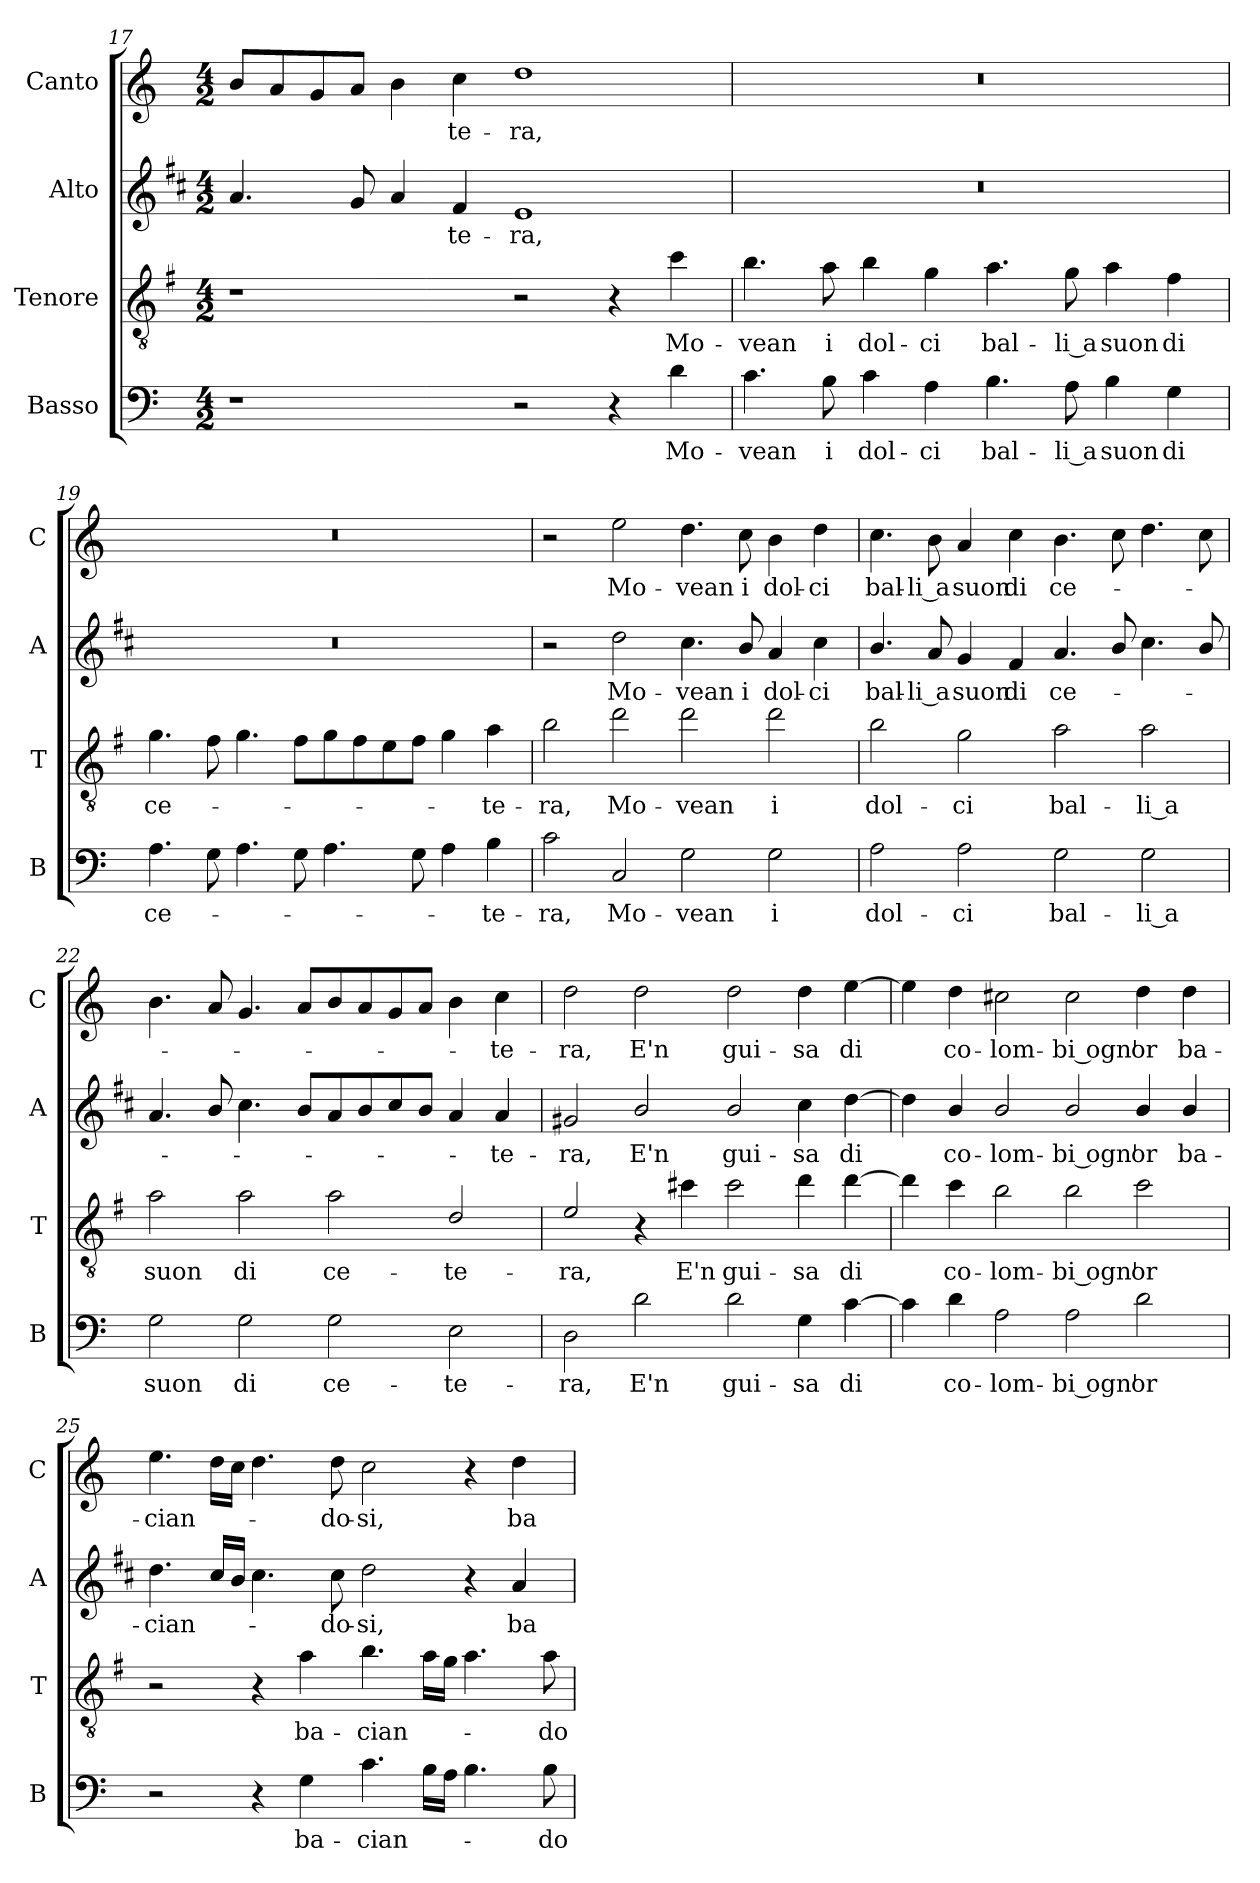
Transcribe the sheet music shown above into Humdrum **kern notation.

**kern	**text	**kern	**text	**kern	**text	**kern	**text
*part4	*part4	*part3	*part3	*part2	*part2	*part1	*part1
*staff4	*staff4	*staff3	*staff3	*staff2	*staff2	*staff1	*staff1
*I"Basso	*	*I"Tenore	*	*I"Alto	*	*I"Canto	*
*I'B	*	*I'T	*	*I'A	*	*I'C	*
!!LO:LB:g=z
*clefF4	*	*clefGv2	*	*clefG2	*	*clefG2	*
*	*	*ITrd4c7	*	*ITrd1c2	*	*	*
*k[]	*	*k[]	*	*k[]	*	*k[]	*
*C:	*	*C:	*	*C:	*	*C:	*
*M4/2	*	*M4/2	*	*M4/2	*	*M4/2	*
=17	=17	=17	=17	=17	=17	=17	=17
1r	.	1r	.	4.g/	.	8b/L	.
.	.	.	.	.	.	8a/	.
.	.	.	.	.	.	8g/	.
.	.	.	.	8f/	.	8a/J	.
.	.	.	.	4g/	.	4b\	.
!	!	!	!	!	!LO:LY:b	!	!LO:LY:b
.	.	.	.	4e/	-te-	4cc\	-te-
!	!	!	!	!	!LO:LY:b	!	!LO:LY:b
2r	.	2r	.	1d	-ra,	1dd	-ra,
4r	.	4r	.	.	.	.	.
!	!LO:LY:b	!	!LO:LY:b	!	!	!	!
4d\	Mo-	4f\	Mo-	.	.	.	.
=18	=18	=18	=18	=18	=18	=18	=18
!	!LO:LY:b	!	!LO:LY:b	!	!	!	!
4.c\	-vean	4.e\	-vean	0r	.	0r	.
!	!LO:LY:b	!	!LO:LY:b	!	!	!	!
8B\	i	8d\	i	.	.	.	.
!	!LO:LY:b	!	!LO:LY:b	!	!	!	!
4c\	dol-	4e\	dol-	.	.	.	.
!	!LO:LY:b	!	!LO:LY:b	!	!	!	!
4A\	-ci	4c\	-ci	.	.	.	.
!	!LO:LY:b	!	!LO:LY:b	!	!	!	!
4.B\	bal-	4.d\	bal-	.	.	.	.
!	!LO:LY:b	!	!LO:LY:b	!	!	!	!
8A\	-li a	8c\	-li a	.	.	.	.
!	!LO:LY:b	!	!LO:LY:b	!	!	!	!
4B\	suon	4d\	suon	.	.	.	.
!	!LO:LY:b	!	!LO:LY:b	!	!	!	!
4G\	di	4B\	di	.	.	.	.
=19	=19	=19	=19	=19	=19	=19	=19
!	!LO:LY:b	!	!LO:LY:b	!	!	!	!
4.A\	ce-	4.c\	ce-	0r	.	0r	.
8G\	.	8B\	.	.	.	.	.
4.A\	.	4.c\	.	.	.	.	.
8G\	.	8B\L	.	.	.	.	.
4.A\	.	8c\	.	.	.	.	.
.	.	8B\	.	.	.	.	.
.	.	8A\	.	.	.	.	.
8G\	.	8B\J	.	.	.	.	.
4A\	.	4c\	.	.	.	.	.
!	!LO:LY:b	!	!LO:LY:b	!	!	!	!
4B\	-te-	4d\	-te-	.	.	.	.
=20	=20	=20	=20	=20	=20	=20	=20
!	!LO:LY:b	!	!LO:LY:b	!	!	!	!
2c\	-ra,	2e\	-ra,	2r	.	2r	.
!	!LO:LY:b	!	!LO:LY:b	!	!LO:LY:b	!	!LO:LY:b
2C/	Mo-	2g\	Mo-	2cc\	Mo-	2ee\	Mo-
!	!LO:LY:b	!	!LO:LY:b	!	!LO:LY:b	!	!LO:LY:b
2G\	-vean	2g\	-vean	4.b\	-vean	4.dd\	-vean
!	!	!	!	!	!LO:LY:b	!	!LO:LY:b
.	.	.	.	8a/	i	8cc\	i
!	!LO:LY:b	!	!LO:LY:b	!	!LO:LY:b	!	!LO:LY:b
2G\	i	2g\	i	4g/	dol-	4b\	dol-
!	!	!	!	!	!LO:LY:b	!	!LO:LY:b
.	.	.	.	4b\	-ci	4dd\	-ci
!!LO:LB:g=z
=21	=21	=21	=21	=21	=21	=21	=21
!	!LO:LY:b	!	!LO:LY:b	!	!LO:LY:b	!	!LO:LY:b
2A\	dol-	2e\	dol-	4.a/	bal-	4.cc\	bal-
!	!	!	!	!	!LO:LY:b	!	!LO:LY:b
.	.	.	.	8g/	-li a	8b\	-li a
!	!LO:LY:b	!	!LO:LY:b	!	!LO:LY:b	!	!LO:LY:b
2A\	-ci	2c\	-ci	4f/	suon	4a/	suon
!	!	!	!	!	!LO:LY:b	!	!LO:LY:b
.	.	.	.	4e/	di	4cc\	di
!	!LO:LY:b	!	!LO:LY:b	!	!LO:LY:b	!	!LO:LY:b
2G\	bal-	2d\	bal-	4.g/	ce-	4.b\	ce-
.	.	.	.	8a/	.	8cc\	.
!	!LO:LY:b	!	!LO:LY:b	!	!	!	!
2G\	-li a	2d\	-li a	4.b\	.	4.dd\	.
.	.	.	.	8a/	.	8cc\	.
=22	=22	=22	=22	=22	=22	=22	=22
!	!LO:LY:b	!	!LO:LY:b	!	!	!	!
2G\	suon	2d\	suon	4.g/	.	4.b\	.
.	.	.	.	8a/	.	8a/	.
!	!LO:LY:b	!	!LO:LY:b	!	!	!	!
2G\	di	2d\	di	4.b\	.	4.g/	.
.	.	.	.	8a/L	.	8a/L	.
!	!LO:LY:b	!	!LO:LY:b	!	!	!	!
2G\	ce-	2d\	ce-	8g/	.	8b/	.
.	.	.	.	8a/	.	8a/	.
.	.	.	.	8b/	.	8g/	.
.	.	.	.	8a/J	.	8a/J	.
!	!LO:LY:b	!	!LO:LY:b	!	!	!	!
2E\	-te-	2G/	-te-	4g/	.	4b\	.
!	!	!	!	!	!LO:LY:b	!	!LO:LY:b
.	.	.	.	4g/	-te-	4cc\	-te-
=23	=23	=23	=23	=23	=23	=23	=23
!	!LO:LY:b	!	!LO:LY:b	!	!LO:LY:b	!	!LO:LY:b
2D\	-ra,	2A/	-ra,	2f#X/	-ra,	2dd\	-ra,
!	!LO:LY:b	!	!	!	!LO:LY:b	!	!LO:LY:b
2d\	E'n	4r	.	2a/	E'n	2dd\	E'n
!	!	!	!LO:LY:b	!	!	!	!
.	.	4f#X\	E'n	.	.	.	.
!	!LO:LY:b	!	!LO:LY:b	!	!LO:LY:b	!	!LO:LY:b
2d\	gui-	2f#\	gui-	2a/	gui-	2dd\	gui-
!	!LO:LY:b	!	!LO:LY:b	!	!LO:LY:b	!	!LO:LY:b
4G\	-sa	4g\	-sa	4b\	-sa	4dd\	-sa
!	!LO:LY:b	!	!LO:LY:b	!	!LO:LY:b	!	!LO:LY:b
[4c\	di	[4g\	di	[4cc\	di	[4ee\	di
=24	=24	=24	=24	=24	=24	=24	=24
4c\]	.	4g\]	.	4cc\]	.	4ee\]	.
!	!LO:LY:b	!	!LO:LY:b	!	!LO:LY:b	!	!LO:LY:b
4d\	co-	4f\	co-	4a/	co-	4dd\	co-
!	!LO:LY:b	!	!LO:LY:b	!	!LO:LY:b	!	!LO:LY:b
2A\	-lom-	2e\	-lom-	2a/	-lom-	2cc#X\	-lom-
!	!LO:LY:b	!	!LO:LY:b	!	!LO:LY:b	!	!LO:LY:b
2A\	-bi ogn'	2e\	-bi ogn'	2a/	-bi ogn'	2cc#\	-bi ogn'
!	!LO:LY:b	!	!LO:LY:b	!	!LO:LY:b	!	!LO:LY:b
2d\	or	2f\	or	4a/	or	4dd\	or
!	!	!	!	!	!LO:LY:b	!	!LO:LY:b
.	.	.	.	4a/	ba-	4dd\	ba-
!!LO:PB:g=z
=25	=25	=25	=25	=25	=25	=25	=25
!	!	!	!	!	!LO:LY:b	!	!LO:LY:b
2r	.	2r	.	4.cc\	-cian-	4.ee\	-cian-
.	.	.	.	16b/LL	.	16dd\LL	.
.	.	.	.	16a/JJ	.	16cc\JJ	.
4r	.	4r	.	4.b\	.	4.dd\	.
!	!LO:LY:b	!	!LO:LY:b	!	!	!	!
4G\	ba-	4d\	ba-	.	.	.	.
!	!	!	!	!	!LO:LY:b	!	!LO:LY:b
.	.	.	.	8b\	-do-	8dd\	-do-
!	!LO:LY:b	!	!LO:LY:b	!	!LO:LY:b	!	!LO:LY:b
4.c\	-cian-	4.e\	-cian-	2cc\	-si,	2cc\	-si,
16B\LL	.	16d\LL	.	.	.	.	.
16A\JJ	.	16c\JJ	.	.	.	.	.
4.B\	.	4.d\	.	4r	.	4r	.
!	!	!	!	!	!LO:LY:b	!	!LO:LY:b
.	.	.	.	4g/	ba-	4dd\	ba-
!	!LO:LY:b	!	!LO:LY:b	!	!	!	!
8B\	-do-	8d\	-do-	.	.	.	.
=	=	=	=	=	=	=	=
*-	*-	*-	*-	*-	*-	*-	*-
